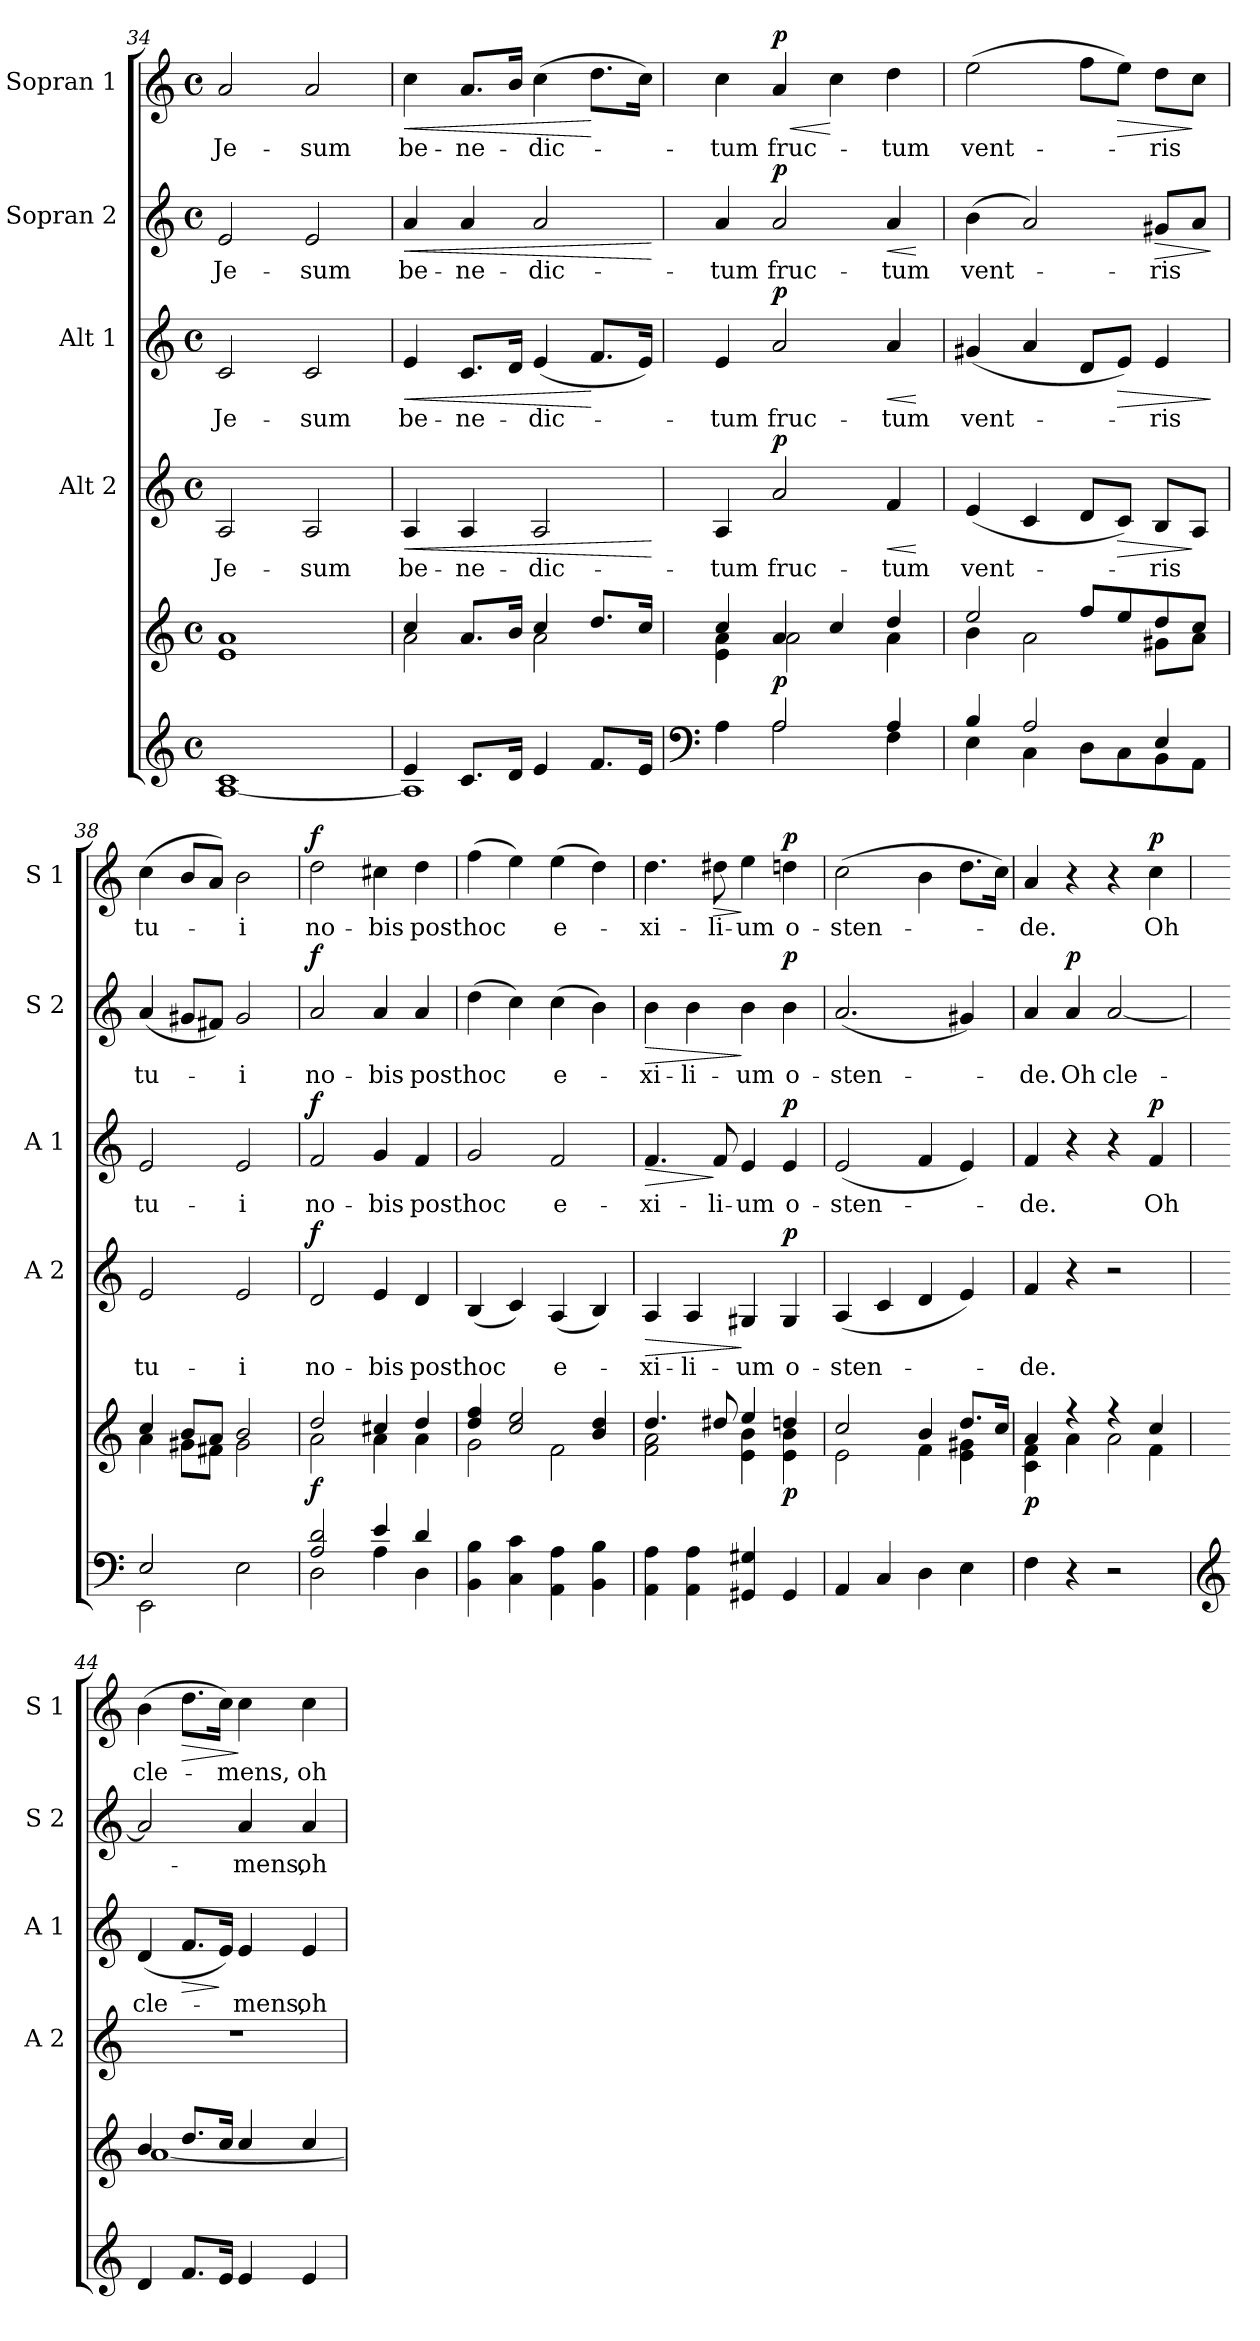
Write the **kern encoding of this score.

**kern	**kern	**dynam	**kern	**text	**dynam	**kern	**text	**dynam	**kern	**text	**dynam	**kern	**text	**dynam
*part5	*part5	*part5	*part4	*part4	*part4	*part3	*part3	*part3	*part2	*part2	*part2	*part1	*part1	*part1
*staff6	*staff5	*staff5/6	*staff4	*staff4	*staff4	*staff3	*staff3	*staff3	*staff2	*staff2	*staff2	*staff1	*staff1	*staff1
*	*	*	*I"Alt 2	*	*	*I"Alt 1	*	*	*I"Sopran 2	*	*	*I"Sopran 1	*	*
*	*	*	*I'A 2	*	*	*I'A 1	*	*	*I'S 2	*	*	*I'S 1	*	*
*clefG2	*clefG2	*	*clefG2	*	*	*clefG2	*	*	*clefG2	*	*	*clefG2	*	*
*k[]	*k[]	*	*k[]	*	*	*k[]	*	*	*k[]	*	*	*k[]	*	*
*C:	*C:	*	*C:	*	*	*C:	*	*	*C:	*	*	*C:	*	*
*M4/4	*M4/4	*	*M4/4	*	*	*M4/4	*	*	*M4/4	*	*	*M4/4	*	*
*met(c)	*met(c)	*	*met(c)	*	*	*met(c)	*	*	*met(c)	*	*	*met(c)	*	*
=34	=34	=34	=34	=34	=34	=34	=34	=34	=34	=34	=34	=34	=34	=34
*^	*^	*	*	*	*	*	*	*	*	*	*	*	*	*
!	!	!	!	!	!	!LO:LY:b	!	!	!LO:LY:b	!	!	!LO:LY:b	!	!	!LO:LY:b	!
1c	[<1A	1a	1e	.	2A/	Je-	.	2c/	Je-	.	2e/	Je-	.	2a/	Je-	.
!	!	!	!	!	!	!LO:LY:b	!	!	!LO:LY:b	!	!	!LO:LY:b	!	!	!LO:LY:b	!
.	.	.	.	.	2A/	-sum	.	2c/	-sum	.	2e/	-sum	.	2a/	-sum	.
=35	=35	=35	=35	=35	=35	=35	=35	=35	=35	=35	=35	=35	=35	=35	=35	=35
!	!	!	!	!	!	!LO:LY:b	!LO:HP:b	!	!LO:LY:b	!LO:HP:b	!	!LO:LY:b	!LO:HP:b	!	!LO:LY:b	!LO:HP:b
4e/	1A]	4cc/	2a\	.	4A/	be-	<	4e/	be-	<	4a/	be-	<	4cc\	be-	<
!	!	!	!	!	!	!LO:LY:b	!	!	!LO:LY:b	!	!	!LO:LY:b	!	!	!LO:LY:b	!
8.c/L	.	8.a/L	.	.	4A/	-ne-	.	8.c/L	-ne-	.	4a/	-ne-	.	8.a/L	-ne-	.
16d/Jk	.	16b/Jk	.	.	.	.	.	16d/Jk	.	.	.	.	.	16b/Jk	.	.
!	!	!	!	!	!	!LO:LY:b	!	!	!LO:LY:b	!	!	!LO:LY:b	!	!	!LO:LY:b	!
4e/	.	4cc/	2a\	.	2A/	-dic-	.	(<4e/	-dic-	.	2a/	-dic-	.	(>4cc\	-dic-	.
8.f/L	.	8.dd/L	.	.	.	.	.	8.f/L	.	[	.	.	.	8.dd\L	.	[
16e/Jk	.	16cc/Jk	.	.	.	.	.	16e/Jk)	.	.	.	.	.	16cc\Jk)	.	.
*v	*v	*	*	*	*	*	*	*	*	*	*	*	*	*	*	*
*	*v	*v	*	*	*	*	*	*	*	*	*	*	*	*	*
.	.	.	.	.	[	.	.	.	.	.	[	.	.	.
=36	=36	=36	=36	=36	=36	=36	=36	=36	=36	=36	=36	=36	=36	=36
*clefF4	*	*	*	*	*	*	*	*	*	*	*	*	*	*
*^	*^	*	*	*	*	*	*	*	*	*	*	*	*	*
!	!	!	!	!	!	!LO:LY:b	!	!	!LO:LY:b	!	!	!LO:LY:b	!	!	!LO:LY:b	!
4ryy	4A\	4cc/	4e\ 4a\	.	4A/	-tum	.	4e/	-tum	.	4a/	-tum	.	4cc\	-tum	.
!	!	!	!	!LO:DY:b	!	!LO:LY:b	!LO:DY:a	!	!LO:LY:b	!LO:DY:a	!	!LO:LY:b	!LO:DY:a	!	!LO:LY:b	!LO:HP:b
!	!	!	!	!	!	!	!	!	!	!	!	!	!	!	!	!LO:DY:n=1:a
2A/	2A\	4a/	2a\	p	2a/	fruc-	p	2a/	fruc-	p	2a/	fruc-	p	4a/	fruc-	< p
.	.	4cc/	.	.	.	.	.	.	.	.	.	.	.	4cc\	.	[
!	!	!	!	!	!	!LO:LY:b	!LO:HP:b	!	!LO:LY:b	!LO:HP:b	!	!LO:LY:b	!LO:HP:b	!	!LO:LY:b	!
4A/	4F\	4dd/	4a\	.	4f/	-tum	<	4a/	-tum	<	4a/	-tum	<	4dd\	-tum	.
*v	*v	*	*	*	*	*	*	*	*	*	*	*	*	*	*	*
*	*v	*v	*	*	*	*	*	*	*	*	*	*	*	*	*
.	.	.	.	.	[	.	.	[	.	.	[	.	.	.
=37	=37	=37	=37	=37	=37	=37	=37	=37	=37	=37	=37	=37	=37	=37
*^	*^	*	*	*	*	*	*	*	*	*	*	*	*	*
!	!	!	!	!	!	!LO:LY:b	!	!	!LO:LY:b	!	!	!LO:LY:b	!	!	!LO:LY:b	!
4B/	4E\	2ee/	4b\	.	(<4e/	vent-	.	(<4g#X/	vent-	.	(>4b\	vent-	.	(>2ee\	vent-	.
2A/	4C\	.	2a\	.	4c/	.	.	4a/	.	.	2a/)	.	.	.	.	.
.	8D\L	8ff/L	.	.	8d/L	.	.	8d/L	.	.	.	.	.	8ff\L	.	.
!	!	!	!	!	!	!	!LO:HP:b	!	!	!LO:HP:b	!	!	!	!	!	!LO:HP:b
.	8C\	8ee/	.	.	8c/J)	.	>	8e/J)	.	>	.	.	.	8ee\J)	.	>
!	!	!	!	!	!	!LO:LY:b	!	!	!LO:LY:b	!	!	!LO:LY:b	!LO:HP:b	!	!LO:LY:b	!
4E/	8BB\	8dd/	8g#X\L	.	8B/L	-ris	.	4e/	-ris	.	8g#X/L	-ris	>	8dd\L	-ris	.
.	8AA\J	8cc/J	8a\J	.	8A/J	.	]	.	.	.	8a/J	.	.	8cc\J	.	]
*v	*v	*	*	*	*	*	*	*	*	*	*	*	*	*	*	*
*	*v	*v	*	*	*	*	*	*	*	*	*	*	*	*	*
.	.	.	.	.	.	.	.	]	.	.	]	.	.	.
!!LO:LB:g=z
=38	=38	=38	=38	=38	=38	=38	=38	=38	=38	=38	=38	=38	=38	=38
*^	*^	*	*	*	*	*	*	*	*	*	*	*	*	*
!	!	!	!	!	!	!LO:LY:b	!	!	!LO:LY:b	!	!	!LO:LY:b	!	!	!LO:LY:b	!
2E/	2EE\	4cc/	4a\	.	2e/	tu-	.	2e/	tu-	.	(<4a/	tu-	.	(<4cc\	tu-	.
.	.	8b/L	8g#X\L	.	.	.	.	.	.	.	8g#X/L	.	.	8b/L	.	.
.	.	8a/J	8f#X\J	.	.	.	.	.	.	.	8f#X/J)	.	.	8a/J)	.	.
!	!	!	!	!	!	!LO:LY:b	!	!	!LO:LY:b	!	!	!LO:LY:b	!	!	!LO:LY:b	!
2ryy	2E\	2b/	2g#\	.	2e/	-i	.	2e/	-i	.	2g#/	-i	.	2b\	-i	.
=39	=39	=39	=39	=39	=39	=39	=39	=39	=39	=39	=39	=39	=39	=39	=39	=39
!	!	!	!	!LO:DY:b	!	!LO:LY:b	!LO:DY:a	!	!LO:LY:b	!LO:DY:a	!	!LO:LY:b	!LO:DY:a	!	!LO:LY:b	!LO:DY:a
2A/ 2d/	2D\	2dd/	2a\	f	2d/	no-	f	2f/	no-	f	2a/	no-	f	2dd\	no-	f
!	!	!	!	!	!	!LO:LY:b	!	!	!LO:LY:b	!	!	!LO:LY:b	!	!	!LO:LY:b	!
4e/	4A\	4cc#X/	4a\	.	4e/	-bis	.	4g/	-bis	.	4a/	-bis	.	4cc#X\	-bis	.
!	!	!	!	!	!	!LO:LY:b	!	!	!LO:LY:b	!	!	!LO:LY:b	!	!	!LO:LY:b	!
4d/	4D\	4dd/	4a\	.	4d/	post	.	4f/	post	.	4a/	post	.	4dd\	post	.
=40	=40	=40	=40	=40	=40	=40	=40	=40	=40	=40	=40	=40	=40	=40	=40	=40
!	!	!	!	!	!	!LO:LY:b	!	!	!LO:LY:b	!	!	!LO:LY:b	!	!	!LO:LY:b	!
*v	*v	*	*	*	*	*	*	*	*	*	*	*	*	*	*	*
4BB\ 4B\	4dd/ 4ff/	2g\	.	(<4B/	hoc	.	2g/	hoc	.	(>4dd\	hoc	.	(>4ff\	hoc	.
4C\ 4c\	2cc/ 2ee/	.	.	4c/)	.	.	.	.	.	4cc\)	.	.	4ee\)	.	.
!	!	!	!	!	!LO:LY:b	!	!	!LO:LY:b	!	!	!LO:LY:b	!	!	!LO:LY:b	!
4AA\ 4A\	.	2f\	.	(<4A/	e-	.	2f/	e-	.	(>4cc\	e-	.	(>4ee\	e-	.
4BB\ 4B\	4b/ 4dd/	.	.	4B/)	.	.	.	.	.	4b\)	.	.	4dd\)	.	.
=41	=41	=41	=41	=41	=41	=41	=41	=41	=41	=41	=41	=41	=41	=41	=41
!	!	!	!	!	!LO:LY:b	!LO:HP:b	!	!LO:LY:b	!LO:HP:b	!	!LO:LY:b	!LO:HP:b	!	!LO:LY:b	!
4AA\ 4A\	4.dd/	2f\ 2a\	.	4A/	-xi-	>	4.f/	-xi-	>	4b\	-xi-	>	4.dd\	-xi-	.
!	!	!	!	!	!LO:LY:b	!	!	!	!	!	!LO:LY:b	!	!	!	!
4AA\ 4A\	.	.	.	4A/	-li-	.	.	.	.	4b\	-li-	.	.	.	.
!	!	!	!	!	!	!	!	!LO:LY:b	!	!	!	!	!	!LO:LY:b	!LO:HP:b
.	8dd#X/	.	.	.	.	.	8f/	-li-	]	.	.	.	8dd#X\	-li-	>
!	!	!	!	!	!LO:LY:b	!	!	!LO:LY:b	!	!	!LO:LY:b	!	!	!LO:LY:b	!
4GG#X/ 4G#X/	4ee/	4e\ 4b\	.	4G#X/	-um	]	4e/	-um	.	4b\	-um	]	4ee\	-um	]
!	!	!	!LO:DY:b	!	!LO:LY:b	!LO:DY:a	!	!LO:LY:b	!LO:DY:a	!	!LO:LY:b	!LO:DY:a	!	!LO:LY:b	!LO:DY:a
4GG#/	4ddn/	4e\ 4b\	p	4G#/	o-	p	4e/	o-	p	4b\	o-	p	4ddn\	o-	p
=42	=42	=42	=42	=42	=42	=42	=42	=42	=42	=42	=42	=42	=42	=42	=42
!	!	!	!	!	!LO:LY:b	!	!	!LO:LY:b	!	!	!LO:LY:b	!	!	!LO:LY:b	!
4AA/	2cc/	2e\	.	(<4A/	-sten-	.	(<2e/	-sten-	.	(<2.a/	-sten-	.	(>2cc\	-sten-	.
4C/	.	.	.	4c/	.	.	.	.	.	.	.	.	.	.	.
4D\	4b/	4f\	.	4d/	.	.	4f/	.	.	.	.	.	4b\	.	.
4E\	8.dd/L	4e\ 4g#X\	.	4e/)	.	.	4e/)	.	.	4g#X/)	.	.	8.dd\L	.	.
.	16cc/Jk	.	.	.	.	.	.	.	.	.	.	.	16cc\Jk)	.	.
=43	=43	=43	=43	=43	=43	=43	=43	=43	=43	=43	=43	=43	=43	=43	=43
*	*	*^	*	*	*	*	*	*	*	*	*	*	*	*	*
!	!	!	!	!LO:DY:b	!	!LO:LY:b	!	!	!LO:LY:b	!	!	!LO:LY:b	!	!	!LO:LY:b	!
4F\	4a/	4c\ 4f\	2.ryy	p	4f/	-de.	.	4f/	-de.	.	4a/	-de.	.	4a/	-de.	.
!	!	!	!	!	!	!	!	!	!	!	!	!LO:LY:b	!LO:DY:a	!	!	!
4r	4rff	4a\	.	.	4r	.	.	4r	.	.	4a/	Oh	p	4r	.	.
!	!	!	!	!	!	!	!	!	!	!	!	!LO:LY:b	!	!	!	!
2r	4rff	2a\	.	.	2r	.	.	4r	.	.	[2a/	cle-	.	4r	.	.
!	!	!	!	!	!	!	!	!	!LO:LY:b	!LO:DY:a	!	!	!	!	!LO:LY:b	!LO:DY:a
.	4cc/	.	4f\	.	.	.	.	4f/	Oh	p	.	.	.	4cc\	Oh	p
*	*v	*v	*v	*	*	*	*	*	*	*	*	*	*	*	*	*
!!LO:PB:g=z
=44	=44	=44	=44	=44	=44	=44	=44	=44	=44	=44	=44	=44	=44	=44
*clefG2	*	*	*	*	*	*	*	*	*	*	*	*	*	*
*	*^	*	*	*	*	*	*	*	*	*	*	*	*	*
*	*	*^	*	*	*	*	*	*	*	*	*	*	*	*	*
!	!	!	!	!	!	!	!	!	!LO:LY:b	!	!	!	!	!	!LO:LY:b	!
*	*	*v	*v	*	*	*	*	*	*	*	*	*	*	*	*	*
4d/	4b/	[<1a	.	1r	.	.	(<4d/	cle-	.	2a/]	.	.	(>4b\	cle-	.
!	!	!	!	!	!	!	!	!	!LO:HP:b	!	!	!	!	!	!LO:HP:b
8.f/L	8.dd/L	.	.	.	.	.	8.f/L	.	>	.	.	.	8.dd\L	.	>
16e/Jk	16cc/Jk	.	.	.	.	.	16e/Jk)	.	]	.	.	.	16cc\Jk)	.	.
!	!	!	!	!	!	!	!	!LO:LY:b	!	!	!LO:LY:b	!	!	!LO:LY:b	!
4e/	4cc/	.	.	.	.	.	4e/	-mens,	.	4a/	-mens,	.	4cc\	-mens,	]
!	!	!	!	!	!	!	!	!LO:LY:b	!	!	!LO:LY:b	!	!	!LO:LY:b	!
4e/	4cc/	.	.	.	.	.	4e/	oh	.	4a/	oh	.	4cc\	oh	.
*	*v	*v	*	*	*	*	*	*	*	*	*	*	*	*	*
=	=	=	=	=	=	=	=	=	=	=	=	=	=	=
*-	*-	*-	*-	*-	*-	*-	*-	*-	*-	*-	*-	*-	*-	*-
